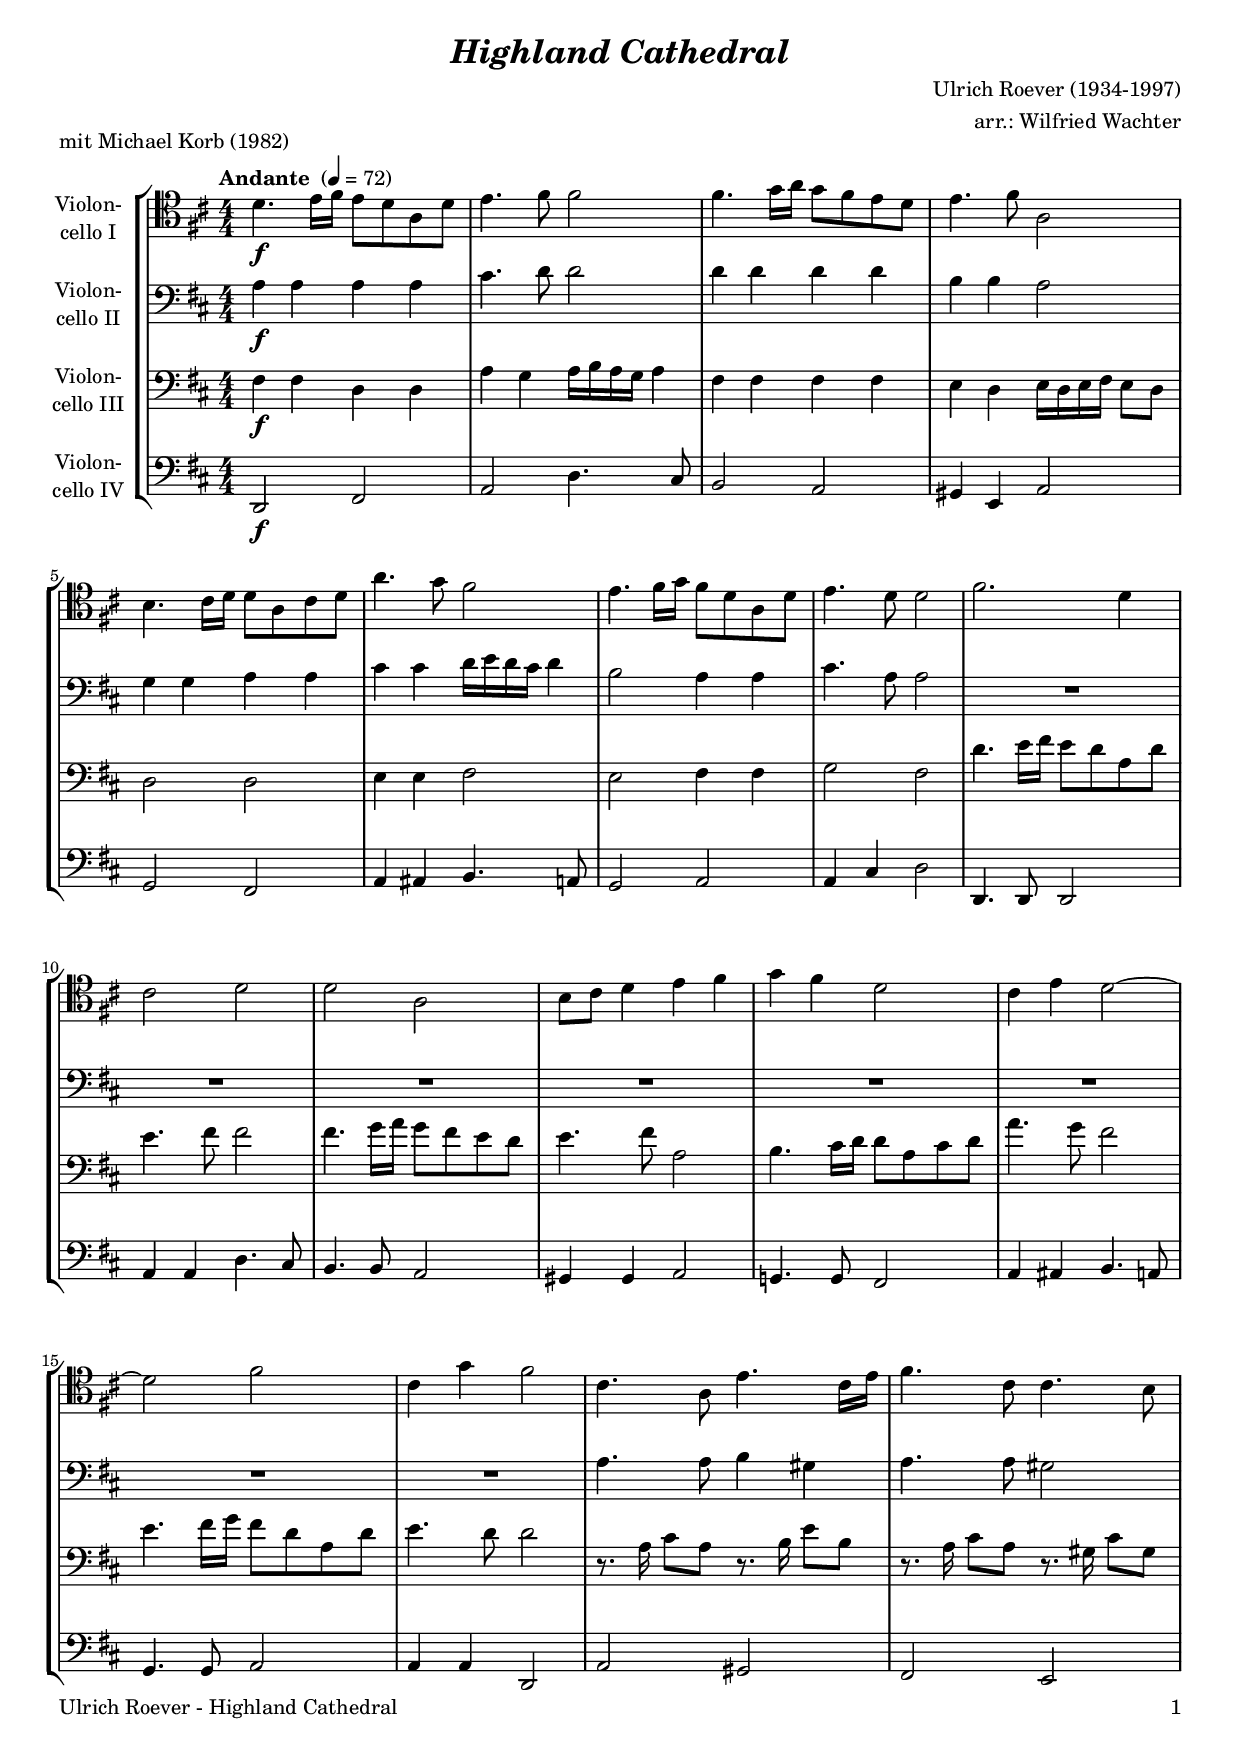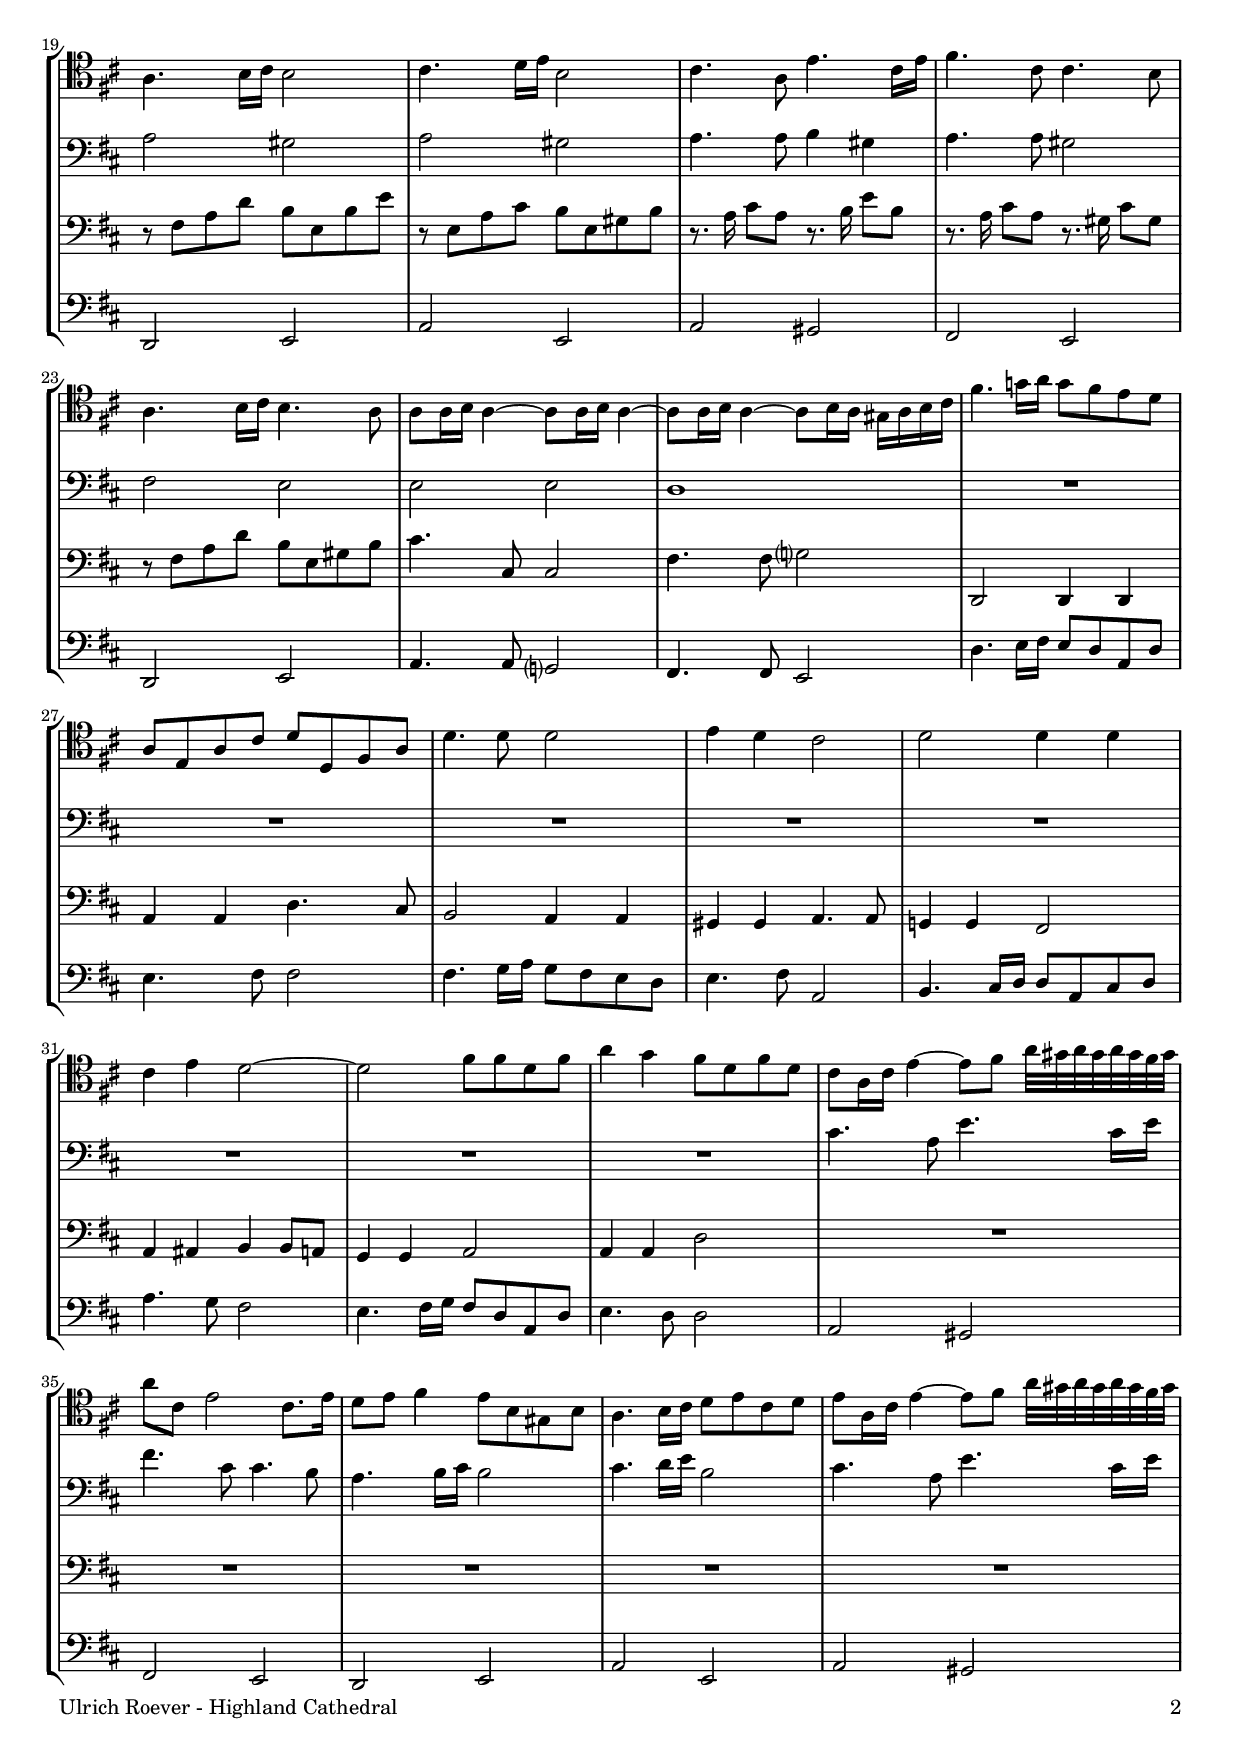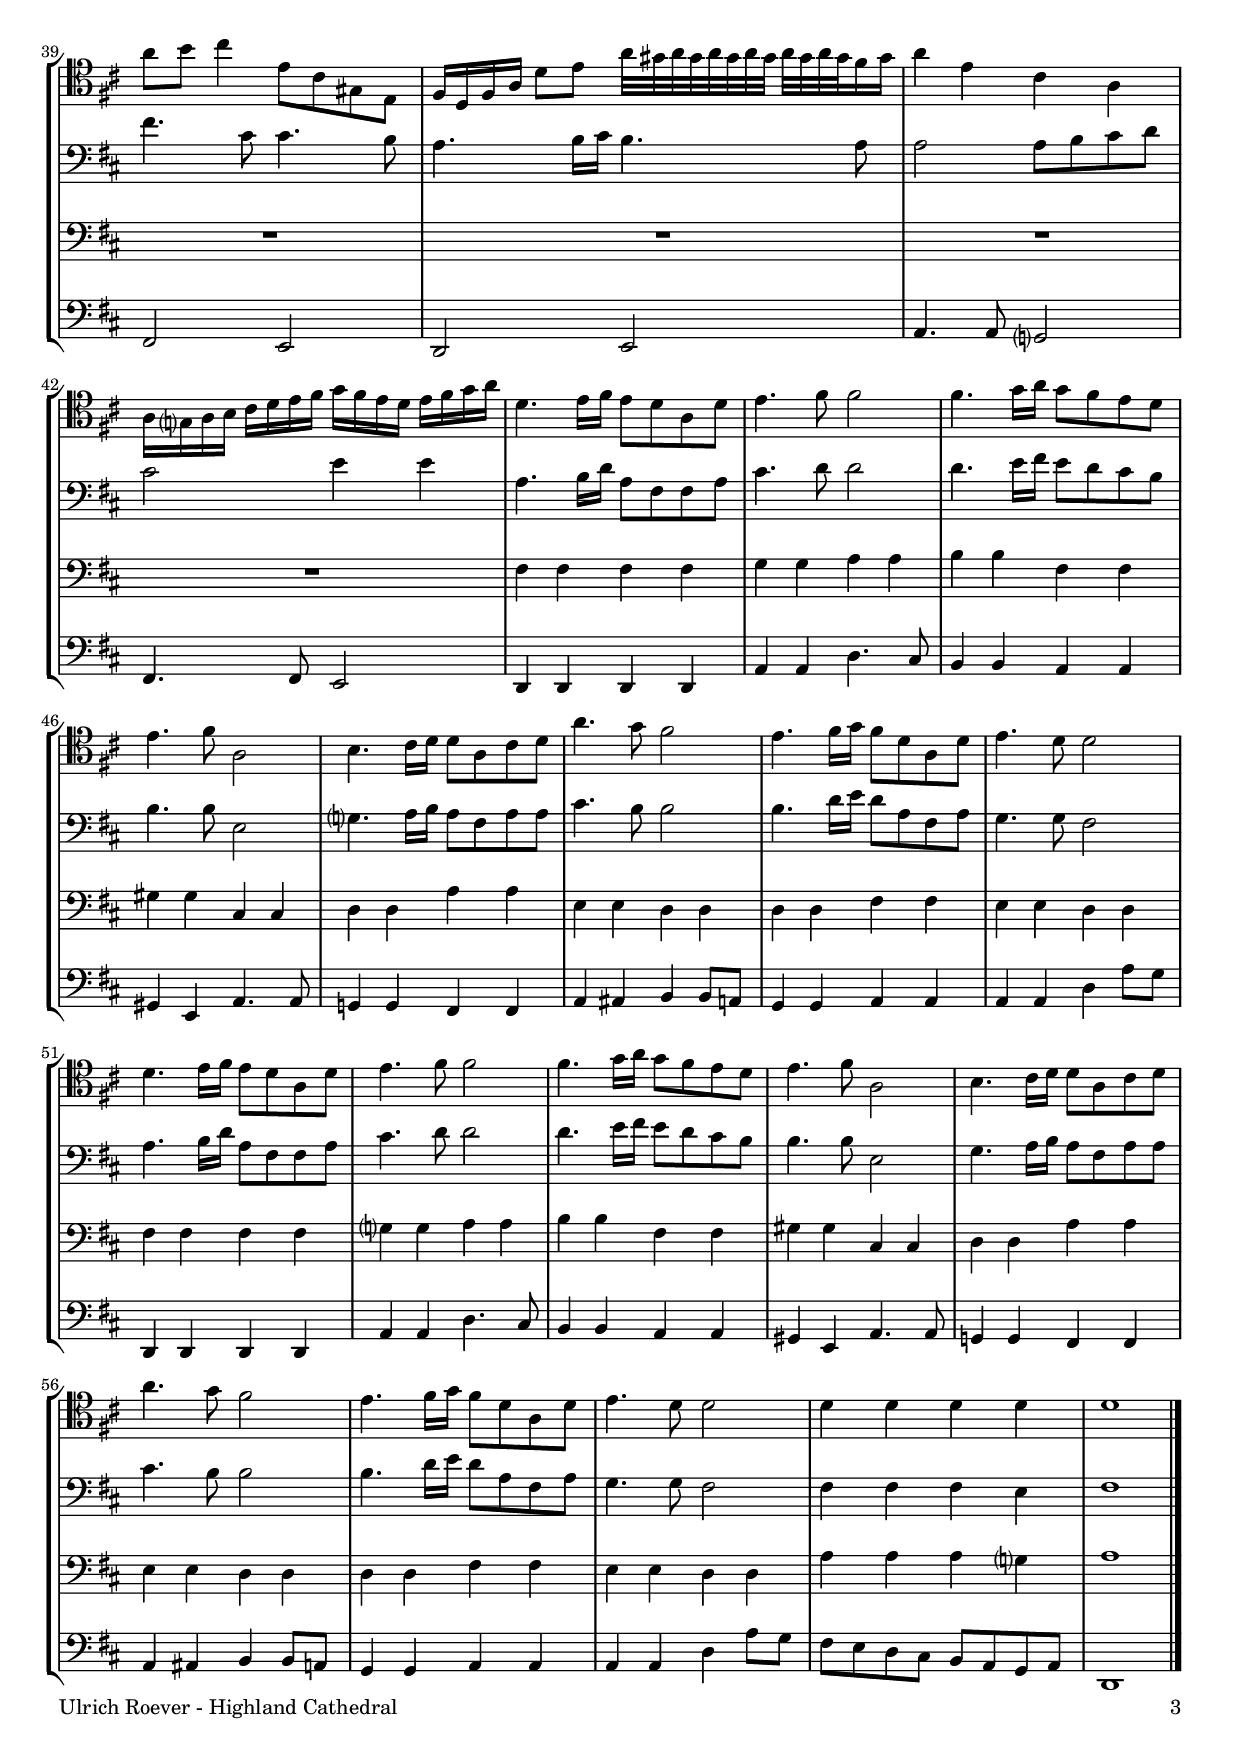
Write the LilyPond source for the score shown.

\version "2.22.0"
\include "deutsch.ly"
  
#(set-global-staff-size 18)

\header {
  title     = \markup \bold \italic "Highland Cathedral"
  composer  = "Ulrich Roever (1934-1997)"
  arranger  = "arr.: Wilfried Wachter"
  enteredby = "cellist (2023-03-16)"
  piece     = "mit Michael Korb (1982)"
}

voiceconsts = {
  \key d \major
  \time 4/4
  \clef "bass"
  \numericTimeSignature
  \compressEmptyMeasures
  % Set default beaming for all staves
%  \set Timing.beamExceptions = #'()
%  \set Timing.baseMoment     = #(ly:make-moment 1 4)
%  \set Timing.beatStructure  = #'(1 1 1)
  \tempo "Andante " 4=72
}

mifl = "flute"
mivl = "violin"
miba = "cello"
mipz = "pizzicato strings"

va = \relative c' {
  \voiceconsts
  \clef "tenor"

  d4.\f e16 fis e8 d a d
  e4. fis8 fis2
  fis4. g16 a g8 fis e d
  e4. fis8 a,2
  h4. cis16 d d8 a cis d
  a'4. g8 fis2

  e4. fis16 g fis8 d a d
  e4. d8 d2
  fis2. d4
  cis2 d
  d a
  h8 cis d4 e fis
  g fis d2

  cis4 e d2~
  d fis
  cis4 g' fis2
  cis4. a8 e'4. cis16 e
  fis4. cis8 cis4. h8
  a4. h16 cis h2
  cis4. d16 e h2

  cis4. a8 e'4. cis16 e
  fis4. cis8 cis4. h8
  a4. h16 cis h4. a8
  a a16 h a4~ a8 a16 h a4~
  a8 a16 h a4~ a8 h16 a gis a h cis

  fis4. g!16 a g8 fis e d
  a e a cis d d, fis a
  d4. d8 d2
  e4 d cis2
  d d4 d
  cis e d2~

  d fis8 fis d fis
  a4 g fis8 d fis d
  cis a16 cis e4~ e8 fis a32 gis a gis a gis fis gis
  a8 cis, e2 cis8. e16

  d8 e fis4 e8 h gis h
  a4. h16 cis d8 e cis d
  e a,16 cis e4~ e8 fis a32 gis a gis a gis fis gis
  a8 h cis4 e,8 cis gis e

  fis16 d fis a d8 e a32 gis a gis a gis a gis a gis a gis fis16 gis
  a4 e cis a
  a16 g? a h cis d e fis g fis e d e fis g a

  d,4. e16 fis e8 d a d
  e4. fis8 fis2
  fis4. g16 a g8 fis e d
  e4. fis8 a,2
  h4. cis16 d d8 a cis d
  a'4. g8 fis2

  e4. fis16 g fis8 d a d
  e4. d8 d2
  d4. e16 fis e8 d a d
  e4. fis8 fis2
  fis4. g16 a g8 fis e d
  e4. fis8 a,2

  h4. cis16 d d8 a cis d
  a'4. g8 fis2
  e4. fis16 g fis8 d a d
  e4. d8 d2
  d4 d d d
  d1 \bar "|."
}

vb = \relative c' {
  \voiceconsts

  a4\f a a a
  cis4. d8 d2
  d4 d d d
  h h a2
  g4 g a a
  cis cis d16 e d cis d4

  h2 a4 a
  cis4. a8 a2
  R1*8
  a4. a8 h4 gis
  a4. a8 gis2
  a gis
  a gis
  a4. a8 h4 gis

  a4. a8 gis2
  fis e
  e e
  d1
  R1*8
  cis'4. a8 e'4. cis16 e
  fis4. cis8 cis4. h8

  a4. h16 cis h2
  cis4. d16 e h2
  cis4. a8 e'4. cis16 e
  fis4. cis8 cis4. h8
  a4. h16 cis h4. a8
  a2 a8 h cis d

  cis2 e4 e
  a,4. h16 d a8 fis fis a
  cis4. d8 d2
  d4. e16 fis e8 d cis h
  h4. h8 e,2
  g?4. a16 h a8 fis a a

  cis4. h8 h2
  h4. d16 e d8 a fis a
  g4. g8 fis2
  a4. h16 d a8 fis fis a
  cis4. d8 d2
  d4. e16 fis e8 d cis h

  h4. h8 e,2
  g4. a16 h a8 fis a a
  cis4. h8 h2
  h4. d16 e d8 a fis a
  g4. g8 fis2
  fis4 fis fis e
  fis1 \bar "|."
}

vc = \relative c {
  \voiceconsts

  fis4\f fis d d
  a' g a16 h a g a4
  fis fis fis fis
  e d e16 d e fis e8 d
  d2 d
  e4 e fis2

  e fis4 fis
  g2 fis
  d'4. e16 fis e8 d a d
  e4. fis8 fis2
  fis4. g16 a g8 fis e d
  e4. fis8 a,2

  h4. cis16 d d8 a cis d
  a'4. g8 fis2
  e4. fis16 g fis8 d a d
  e4. d8 d2
  r8. a16 cis8 a r8. h16 e8 h

  r8. a16 cis8 a r8. gis16 cis8 gis
  r fis a d h e, h' e
  r e, a cis h e, gis h
  r8. a16 cis8 a r8. h16 e8 h

  r8. a16 cis8 a r8. gis16 cis8 gis
  r fis a d h e, gis h
  cis4. cis,8 cis2
  fis4. fis8 g?2
  d, d4 d
  a' a d4. cis8

  h2 a4 a
  gis gis a4. a8
  g!4 g fis2
  a4 ais h h8 a
  g4 g a2
  a4 a d2
  R1*9
  fis4 fis fis fis

  g g a a
  h h fis fis
  gis gis cis, cis
  d d a' a
  e e d d
  d d fis fis
  e e d d
  fis fis fis fis

  g? g a a
  h h fis fis
  gis gis cis, cis
  d d a' a
  e e d d
  d d fis fis
  e e d d
  a' a a g?
  a1 \bar "|."
}

vd = \relative c, {
  \voiceconsts

  d2\f fis
  a d4. cis8
  h2 a
  gis4 e a2
  g fis
  a4 ais h4. a8
  g2 a
  a4 cis d2

  d,4. d8 d2
  a'4 a d4. cis8
  h4. h8 a2
  gis4 gis a2
  g!4. g8 fis2
  a4 ais h4. a8
  g4. g8 a2
  a4 a d,2

  a' gis
  fis e
  d e
  a e
  a gis
  fis e
  d e
  a4. a8 g?2
  fis4. fis8 e2

  d'4. e16 fis e8 d a d
  e4. fis8 fis2
  fis4. g16 a g8 fis e d
  e4. fis8 a,2
  h4. cis16 d d8 a cis d
  a'4. g8 fis2
  
  e4. fis16 g fis8 d a d
  e4. d8 d2
  a gis
  fis e
  d e
  a e
  a gis
  fis e

  d e
  a4. a8 g?2
  fis4. fis8 e2
  d4 d d d
  a' a d4. cis8
  h4 h a a
  gis e a4. a8
  g!4 g fis fis

  a ais h h8 a
  g4 g a a
  a a d a'8 g
  d,4 d d d
  a' a d4. cis8
  h4 h a a
  gis e a4. a8

  g!4 g fis fis
  a4 ais h h8 a
  g4 g a a
  a a d a'8 g
  fis e d cis h a g a
  d,1 \bar "|."
}


music = \new StaffGroup <<
      \new Staff {
	\set Staff.midiInstrument = \miba
	\set Staff.instrumentName = \markup \center-column { "Violon-" "cello I" }
	\transpose d d { \va }
      }

      \new Staff {
	\set Staff.midiInstrument = \miba
	\set Staff.instrumentName = \markup \center-column { "Violon-" "cello II" }
	\transpose d d { \vb }
      }

      \new Staff {
	\set Staff.midiInstrument = \miba
	\set Staff.instrumentName = \markup \center-column { "Violon-" "cello III" }
	\transpose d d { \vc }
      }

      \new Staff {
	\set Staff.midiInstrument = \miba
	\set Staff.instrumentName = \markup \center-column { "Violon-" "cello IV" }
	\transpose d d { \vd }
      }
>>
\book {
   \paper {
    print-page-number = ##t
    print-first-page-number = ##t
    ragged-last-bottom = ##f
    oddHeaderMarkup = \markup \null
    evenHeaderMarkup = \markup \null
    oddFooterMarkup = \markup {
      \fill-line {
        \on-the-fly #print-page-number-check-first
        "Ulrich Roever - Highland Cathedral" \fromproperty #'page:page-number-string
      }
    }
    evenFooterMarkup = \oddFooterMarkup
  } \score {
    \music
    \layout {}
  }

  \score {
    \unfoldRepeats \music

    \midi {
      \context {
        \Score
      }
    }
  }
}